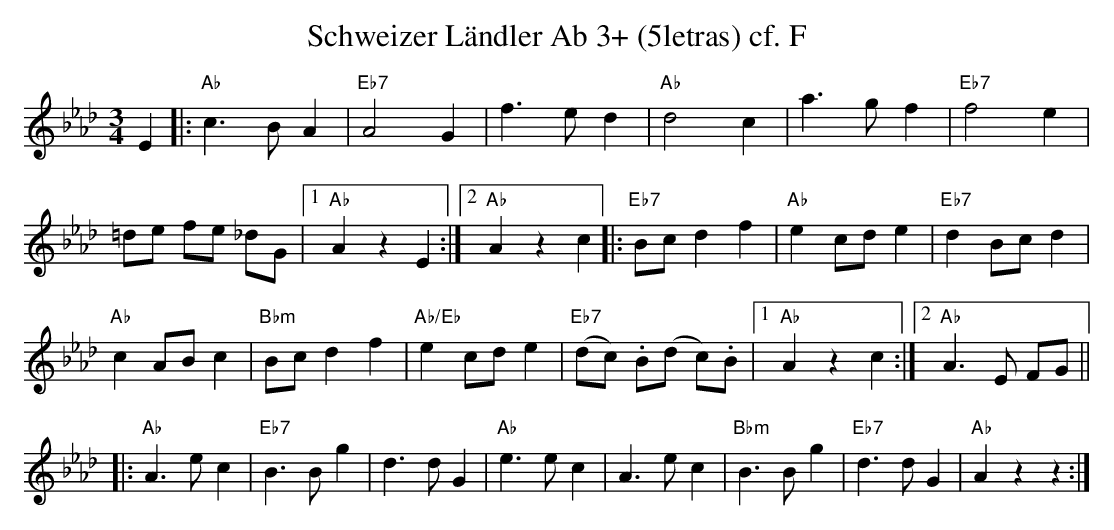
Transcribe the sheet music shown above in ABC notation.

X:1
T:Schweizer L\"andler Ab 3+ (5letras) cf. F
M:3/4
L:1/4
K:Abmaj%%MIDI gchordon
E |: "Ab"c>BA | "Eb7"A2G | f>ed | "Ab"d2c | a>gf | "Eb7"f2e |
=d/2e/2 f/2e/2 _d/2G/2 |1 "Ab"AzE :|2 "Ab"Azc |: "Eb7"B/2c/2df | "Ab"ec/2d/2e | "Eb7"dB/2c/2d |
"Ab"cA/2B/2c | "Bbm"B/2c/2df | "Ab/Eb"ec/2d/2e | "Eb7"(d/2c/2) .B/2(d/2 c/2).B/2 |1 "Ab"Azc :|2 "Ab"A>E F/2G/2 ||
|: "Ab"A>ec | "Eb7"B>Bg | d>dG | "Ab"e>ec | A>ec | "Bbm"B>Bg | "Eb7"d>dG | "Ab"Azz :|
